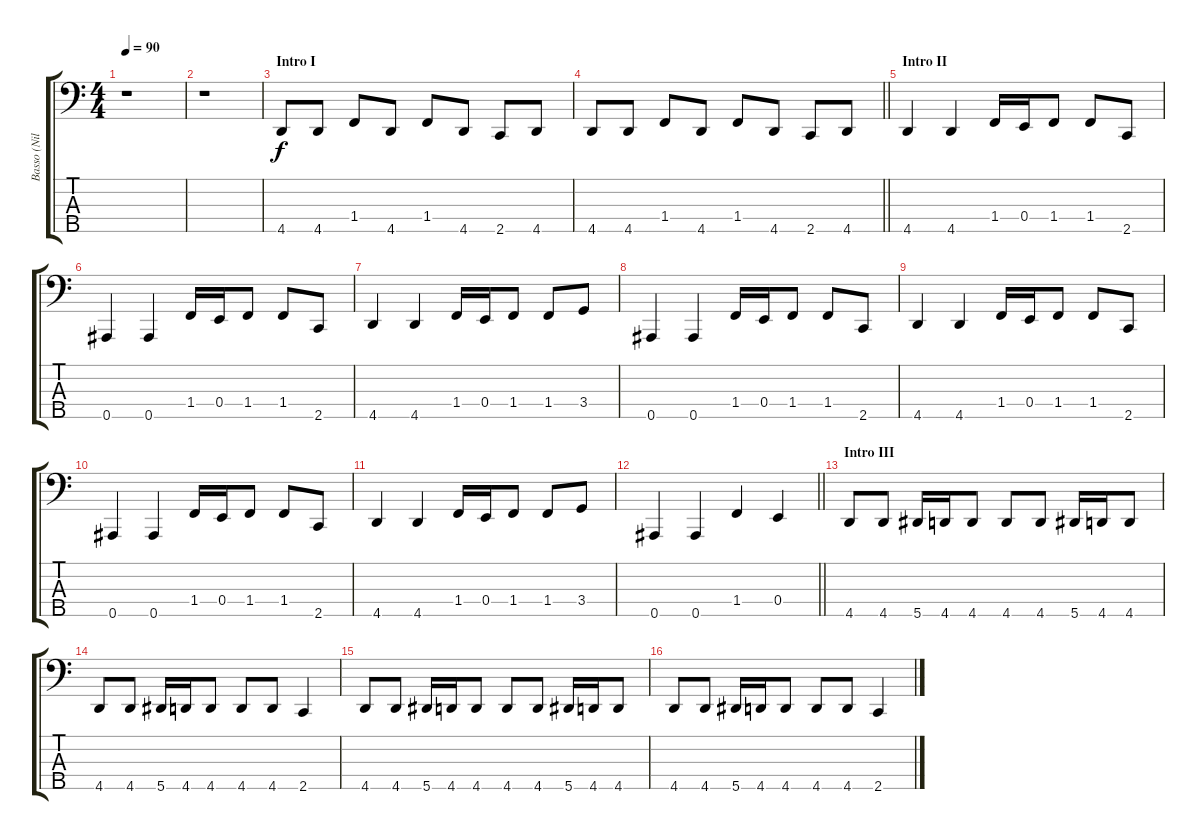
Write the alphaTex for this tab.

\track ("Basso (Nils Ursin)" "Basso (Nil") {instrument electricbassfinger}
\staff {score tabs}
\tuning (G2 D2 A1 E1 Bb0) {hide}
\ts (4 4)
\tempo 90
\clef f4
\ks c
r.1{dy f instrument electricbassfinger} |
r.1 |
\section ("" "Intro I")
4.5.8 4.5.8 1.4.8 4.5.8 1.4.8 4.5.8 2.5.8 4.5.8 |
\barLineRight lightlight
4.5.8 4.5.8 1.4.8 4.5.8 1.4.8 4.5.8 2.5.8 4.5.8 |
\section ("" "Intro II")
4.5.4 4.5.4 1.4.16 0.4.16 1.4.8 1.4.8 2.5.8 |
0.5.4 0.5.4 1.4.16 0.4.16 1.4.8 1.4.8 2.5.8 |
4.5.4 4.5.4 1.4.16 0.4.16 1.4.8 1.4.8 3.4.8 |
0.5.4 0.5.4 1.4.16 0.4.16 1.4.8 1.4.8 2.5.8 |
4.5.4 4.5.4 1.4.16 0.4.16 1.4.8 1.4.8 2.5.8 |
0.5.4 0.5.4 1.4.16 0.4.16 1.4.8 1.4.8 2.5.8 |
4.5.4 4.5.4 1.4.16 0.4.16 1.4.8 1.4.8 3.4.8 |
\barLineRight lightlight
0.5.4 0.5.4 1.4.4 0.4.4 |
\section ("" "Intro III")
4.5.8 4.5.8 5.5.16 4.5.16 4.5.8 4.5.8 4.5.8 5.5.16 4.5.16 4.5.8 |
4.5.8 4.5.8 5.5.16 4.5.16 4.5.8 4.5.8 4.5.8 2.5.4 |
4.5.8 4.5.8 5.5.16 4.5.16 4.5.8 4.5.8 4.5.8 5.5.16 4.5.16 4.5.8 |
4.5.8 4.5.8 5.5.16 4.5.16 4.5.8 4.5.8 4.5.8 2.5.4
